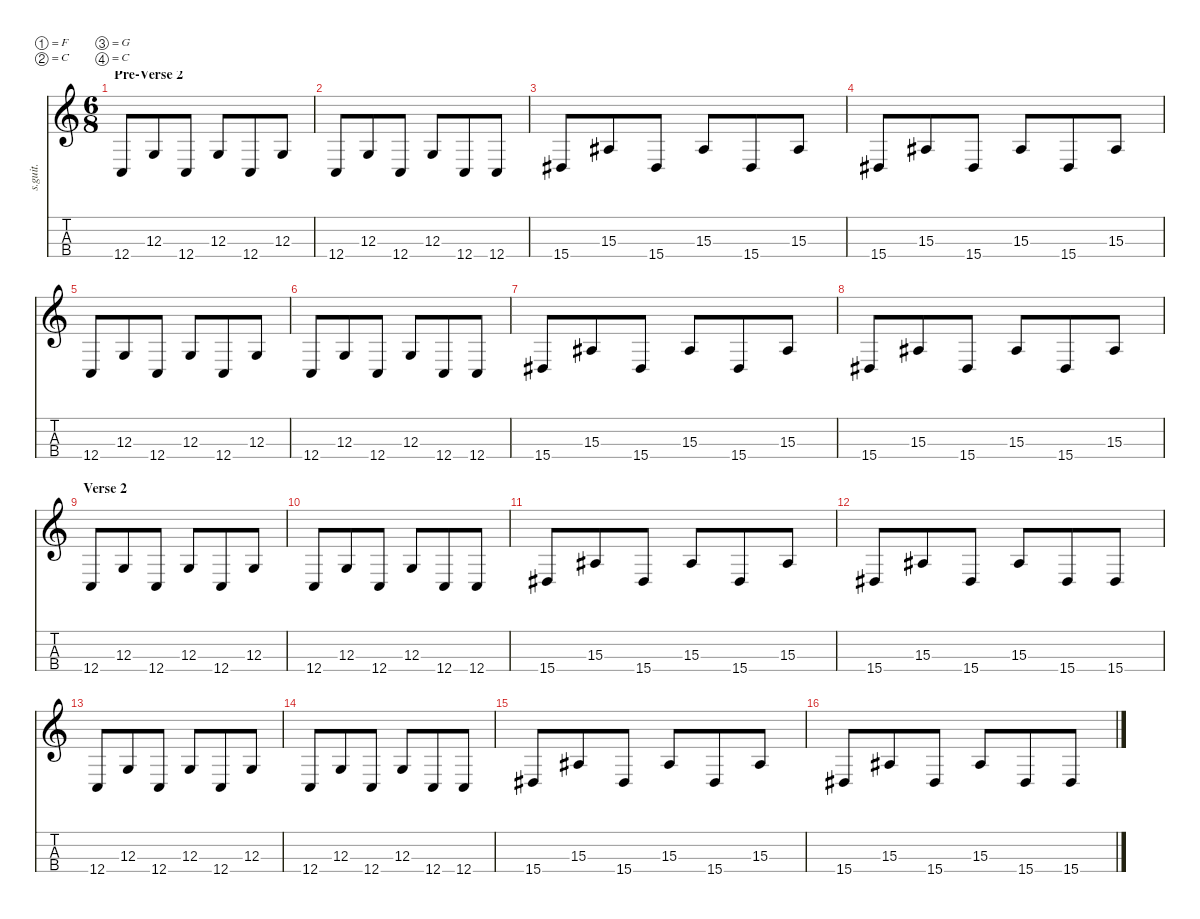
\defaultSystemsLayout 4
\hideDynamics
\bracketExtendMode nobrackets
\track ("Shavo Odadjian" "s.guit.") {instrument electricbasspick}
\staff {score tabs}
\tuning (F2 C2 G1 C1)
\ts (6 8)
\section ("" "Pre-Verse 2")
\tempo (114 hide)
\clef g2
\ks c
12.4.8{lyrics (0 "") lyrics (1 "") lyrics (2 "") lyrics (3 "") lyrics (4 "") dy f} 12.3.8{lyrics (0 "") lyrics (1 "") lyrics (2 "") lyrics (3 "") lyrics (4 "")} 12.4.8{lyrics (0 "") lyrics (1 "") lyrics (2 "") lyrics (3 "") lyrics (4 "")} 12.3.8{lyrics (0 "") lyrics (1 "") lyrics (2 "") lyrics (3 "") lyrics (4 "")} 12.4.8{lyrics (0 "") lyrics (1 "") lyrics (2 "") lyrics (3 "") lyrics (4 "")} 12.3.8{lyrics (0 "") lyrics (1 "") lyrics (2 "") lyrics (3 "") lyrics (4 "")} |
12.4.8{lyrics (0 "") lyrics (1 "") lyrics (2 "") lyrics (3 "") lyrics (4 "")} 12.3.8{lyrics (0 "") lyrics (1 "") lyrics (2 "") lyrics (3 "") lyrics (4 "")} 12.4.8{lyrics (0 "") lyrics (1 "") lyrics (2 "") lyrics (3 "") lyrics (4 "")} 12.3.8{lyrics (0 "") lyrics (1 "") lyrics (2 "") lyrics (3 "") lyrics (4 "")} 12.4.8{lyrics (0 "") lyrics (1 "") lyrics (2 "") lyrics (3 "") lyrics (4 "")} 12.4.8{lyrics (0 "") lyrics (1 "") lyrics (2 "") lyrics (3 "") lyrics (4 "")} |
15.4{acc #}.8{lyrics (0 "") lyrics (1 "") lyrics (2 "") lyrics (3 "") lyrics (4 "")} 15.3{acc #}.8{lyrics (0 "") lyrics (1 "") lyrics (2 "") lyrics (3 "") lyrics (4 "")} 15.4{acc #}.8{lyrics (0 "") lyrics (1 "") lyrics (2 "") lyrics (3 "") lyrics (4 "")} 15.3{acc #}.8{lyrics (0 "") lyrics (1 "") lyrics (2 "") lyrics (3 "") lyrics (4 "")} 15.4{acc #}.8{lyrics (0 "") lyrics (1 "") lyrics (2 "") lyrics (3 "") lyrics (4 "")} 15.3{acc #}.8{lyrics (0 "") lyrics (1 "") lyrics (2 "") lyrics (3 "") lyrics (4 "")} |
15.4{acc #}.8{lyrics (0 "") lyrics (1 "") lyrics (2 "") lyrics (3 "") lyrics (4 "")} 15.3{acc #}.8{lyrics (0 "") lyrics (1 "") lyrics (2 "") lyrics (3 "") lyrics (4 "")} 15.4{acc #}.8{lyrics (0 "") lyrics (1 "") lyrics (2 "") lyrics (3 "") lyrics (4 "")} 15.3{acc #}.8{lyrics (0 "") lyrics (1 "") lyrics (2 "") lyrics (3 "") lyrics (4 "")} 15.4{acc #}.8{lyrics (0 "") lyrics (1 "") lyrics (2 "") lyrics (3 "") lyrics (4 "")} 15.3{acc #}.8{lyrics (0 "") lyrics (1 "") lyrics (2 "") lyrics (3 "") lyrics (4 "")} |
12.4.8{lyrics (0 "") lyrics (1 "") lyrics (2 "") lyrics (3 "") lyrics (4 "")} 12.3.8{lyrics (0 "") lyrics (1 "") lyrics (2 "") lyrics (3 "") lyrics (4 "")} 12.4.8{lyrics (0 "") lyrics (1 "") lyrics (2 "") lyrics (3 "") lyrics (4 "")} 12.3.8{lyrics (0 "") lyrics (1 "") lyrics (2 "") lyrics (3 "") lyrics (4 "")} 12.4.8{lyrics (0 "") lyrics (1 "") lyrics (2 "") lyrics (3 "") lyrics (4 "")} 12.3.8{lyrics (0 "") lyrics (1 "") lyrics (2 "") lyrics (3 "") lyrics (4 "")} |
12.4.8{lyrics (0 "") lyrics (1 "") lyrics (2 "") lyrics (3 "") lyrics (4 "")} 12.3.8{lyrics (0 "") lyrics (1 "") lyrics (2 "") lyrics (3 "") lyrics (4 "")} 12.4.8{lyrics (0 "") lyrics (1 "") lyrics (2 "") lyrics (3 "") lyrics (4 "")} 12.3.8{lyrics (0 "") lyrics (1 "") lyrics (2 "") lyrics (3 "") lyrics (4 "")} 12.4.8{lyrics (0 "") lyrics (1 "") lyrics (2 "") lyrics (3 "") lyrics (4 "")} 12.4.8{lyrics (0 "") lyrics (1 "") lyrics (2 "") lyrics (3 "") lyrics (4 "")} |
15.4{acc #}.8{lyrics (0 "") lyrics (1 "") lyrics (2 "") lyrics (3 "") lyrics (4 "")} 15.3{acc #}.8{lyrics (0 "") lyrics (1 "") lyrics (2 "") lyrics (3 "") lyrics (4 "")} 15.4{acc #}.8{lyrics (0 "") lyrics (1 "") lyrics (2 "") lyrics (3 "") lyrics (4 "")} 15.3{acc #}.8{lyrics (0 "") lyrics (1 "") lyrics (2 "") lyrics (3 "") lyrics (4 "")} 15.4{acc #}.8{lyrics (0 "") lyrics (1 "") lyrics (2 "") lyrics (3 "") lyrics (4 "")} 15.3{acc #}.8{lyrics (0 "") lyrics (1 "") lyrics (2 "") lyrics (3 "") lyrics (4 "")} |
15.4{acc #}.8{lyrics (0 "") lyrics (1 "") lyrics (2 "") lyrics (3 "") lyrics (4 "")} 15.3{acc #}.8{lyrics (0 "") lyrics (1 "") lyrics (2 "") lyrics (3 "") lyrics (4 "")} 15.4{acc #}.8{lyrics (0 "") lyrics (1 "") lyrics (2 "") lyrics (3 "") lyrics (4 "")} 15.3{acc #}.8{lyrics (0 "") lyrics (1 "") lyrics (2 "") lyrics (3 "") lyrics (4 "")} 15.4{acc #}.8{lyrics (0 "") lyrics (1 "") lyrics (2 "") lyrics (3 "") lyrics (4 "")} 15.3{acc #}.8{lyrics (0 "") lyrics (1 "") lyrics (2 "") lyrics (3 "") lyrics (4 "")} |
\section ("" "Verse 2")
12.4.8{lyrics (0 "") lyrics (1 "") lyrics (2 "") lyrics (3 "") lyrics (4 "")} 12.3.8{lyrics (0 "") lyrics (1 "") lyrics (2 "") lyrics (3 "") lyrics (4 "")} 12.4.8{lyrics (0 "") lyrics (1 "") lyrics (2 "") lyrics (3 "") lyrics (4 "")} 12.3.8{lyrics (0 "") lyrics (1 "") lyrics (2 "") lyrics (3 "") lyrics (4 "")} 12.4.8{lyrics (0 "") lyrics (1 "") lyrics (2 "") lyrics (3 "") lyrics (4 "")} 12.3.8{lyrics (0 "") lyrics (1 "") lyrics (2 "") lyrics (3 "") lyrics (4 "")} |
12.4.8{lyrics (0 "") lyrics (1 "") lyrics (2 "") lyrics (3 "") lyrics (4 "")} 12.3.8{lyrics (0 "") lyrics (1 "") lyrics (2 "") lyrics (3 "") lyrics (4 "")} 12.4.8{lyrics (0 "") lyrics (1 "") lyrics (2 "") lyrics (3 "") lyrics (4 "")} 12.3.8{lyrics (0 "") lyrics (1 "") lyrics (2 "") lyrics (3 "") lyrics (4 "")} 12.4.8{lyrics (0 "") lyrics (1 "") lyrics (2 "") lyrics (3 "") lyrics (4 "")} 12.4.8{lyrics (0 "") lyrics (1 "") lyrics (2 "") lyrics (3 "") lyrics (4 "")} |
15.4{acc #}.8{lyrics (0 "") lyrics (1 "") lyrics (2 "") lyrics (3 "") lyrics (4 "")} 15.3{acc #}.8{lyrics (0 "") lyrics (1 "") lyrics (2 "") lyrics (3 "") lyrics (4 "")} 15.4{acc #}.8{lyrics (0 "") lyrics (1 "") lyrics (2 "") lyrics (3 "") lyrics (4 "")} 15.3{acc #}.8{lyrics (0 "") lyrics (1 "") lyrics (2 "") lyrics (3 "") lyrics (4 "")} 15.4{acc #}.8{lyrics (0 "") lyrics (1 "") lyrics (2 "") lyrics (3 "") lyrics (4 "")} 15.3{acc #}.8{lyrics (0 "") lyrics (1 "") lyrics (2 "") lyrics (3 "") lyrics (4 "")} |
15.4{acc #}.8{lyrics (0 "") lyrics (1 "") lyrics (2 "") lyrics (3 "") lyrics (4 "")} 15.3{acc #}.8{lyrics (0 "") lyrics (1 "") lyrics (2 "") lyrics (3 "") lyrics (4 "")} 15.4{acc #}.8{lyrics (0 "") lyrics (1 "") lyrics (2 "") lyrics (3 "") lyrics (4 "")} 15.3{acc #}.8{lyrics (0 "") lyrics (1 "") lyrics (2 "") lyrics (3 "") lyrics (4 "")} 15.4{acc #}.8{lyrics (0 "") lyrics (1 "") lyrics (2 "") lyrics (3 "") lyrics (4 "")} 15.4{acc #}.8{lyrics (0 "") lyrics (1 "") lyrics (2 "") lyrics (3 "") lyrics (4 "")} |
12.4.8{lyrics (0 "") lyrics (1 "") lyrics (2 "") lyrics (3 "") lyrics (4 "")} 12.3.8{lyrics (0 "") lyrics (1 "") lyrics (2 "") lyrics (3 "") lyrics (4 "")} 12.4.8{lyrics (0 "") lyrics (1 "") lyrics (2 "") lyrics (3 "") lyrics (4 "")} 12.3.8{lyrics (0 "") lyrics (1 "") lyrics (2 "") lyrics (3 "") lyrics (4 "")} 12.4.8{lyrics (0 "") lyrics (1 "") lyrics (2 "") lyrics (3 "") lyrics (4 "")} 12.3.8{lyrics (0 "") lyrics (1 "") lyrics (2 "") lyrics (3 "") lyrics (4 "")} |
12.4.8{lyrics (0 "") lyrics (1 "") lyrics (2 "") lyrics (3 "") lyrics (4 "")} 12.3.8{lyrics (0 "") lyrics (1 "") lyrics (2 "") lyrics (3 "") lyrics (4 "")} 12.4.8{lyrics (0 "") lyrics (1 "") lyrics (2 "") lyrics (3 "") lyrics (4 "")} 12.3.8{lyrics (0 "") lyrics (1 "") lyrics (2 "") lyrics (3 "") lyrics (4 "")} 12.4.8{lyrics (0 "") lyrics (1 "") lyrics (2 "") lyrics (3 "") lyrics (4 "")} 12.4.8{lyrics (0 "") lyrics (1 "") lyrics (2 "") lyrics (3 "") lyrics (4 "")} |
15.4{acc #}.8{lyrics (0 "") lyrics (1 "") lyrics (2 "") lyrics (3 "") lyrics (4 "")} 15.3{acc #}.8{lyrics (0 "") lyrics (1 "") lyrics (2 "") lyrics (3 "") lyrics (4 "")} 15.4{acc #}.8{lyrics (0 "") lyrics (1 "") lyrics (2 "") lyrics (3 "") lyrics (4 "")} 15.3{acc #}.8{lyrics (0 "") lyrics (1 "") lyrics (2 "") lyrics (3 "") lyrics (4 "")} 15.4{acc #}.8{lyrics (0 "") lyrics (1 "") lyrics (2 "") lyrics (3 "") lyrics (4 "")} 15.3{acc #}.8{lyrics (0 "") lyrics (1 "") lyrics (2 "") lyrics (3 "") lyrics (4 "")} |
15.4{acc #}.8{lyrics (0 "") lyrics (1 "") lyrics (2 "") lyrics (3 "") lyrics (4 "")} 15.3{acc #}.8{lyrics (0 "") lyrics (1 "") lyrics (2 "") lyrics (3 "") lyrics (4 "")} 15.4{acc #}.8{lyrics (0 "") lyrics (1 "") lyrics (2 "") lyrics (3 "") lyrics (4 "")} 15.3{acc #}.8{lyrics (0 "") lyrics (1 "") lyrics (2 "") lyrics (3 "") lyrics (4 "")} 15.4{acc #}.8{lyrics (0 "") lyrics (1 "") lyrics (2 "") lyrics (3 "") lyrics (4 "")} 15.4{acc #}.8{lyrics (0 "") lyrics (1 "") lyrics (2 "") lyrics (3 "") lyrics (4 "")}
